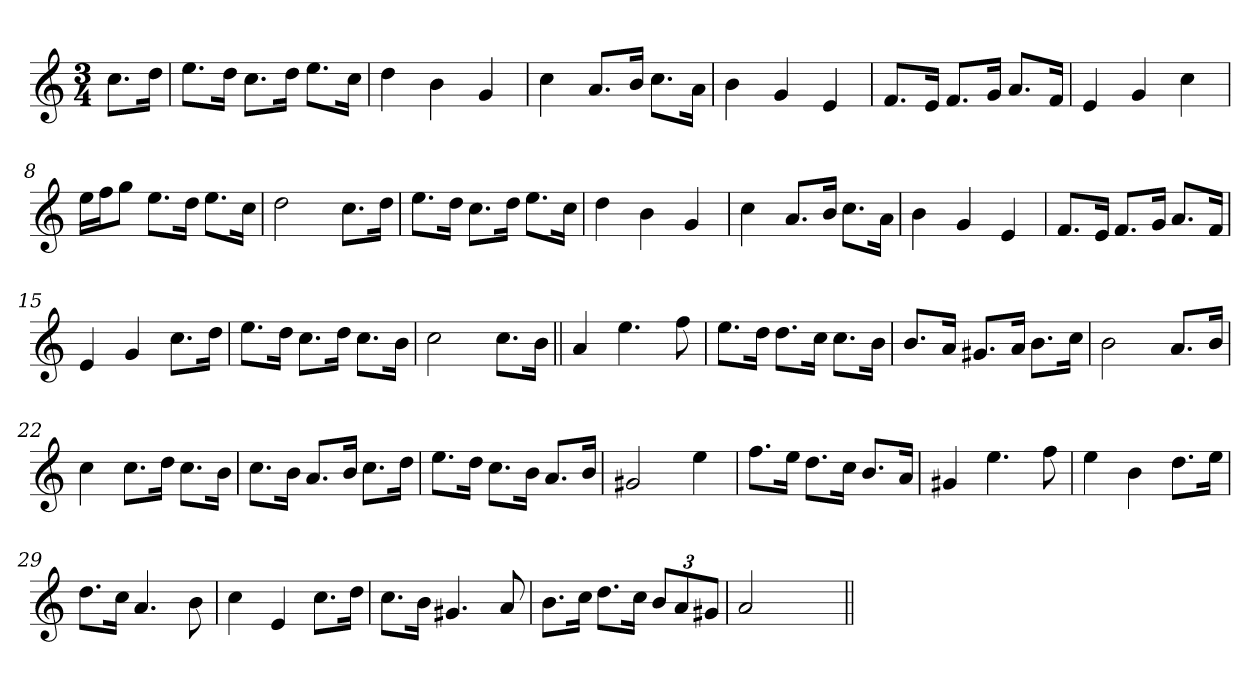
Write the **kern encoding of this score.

**kern
*part1
*staff1
*clefG2
*k[]
*M3/4
=1
8.cc\L
16dd\Jk
=2
8.ee\L
16dd\Jk
8.cc\L
16dd\Jk
8.ee\L
16cc\Jk
=3
4dd\
4b\
4g/
=4
4cc\
8.a/L
16b/Jk
8.cc\L
16a\Jk
=5
4b\
4g/
4e/
=6
8.f/L
16e/Jk
8.f/L
16g/Jk
8.a/L
16f/Jk
=7
4e/
4g/
4cc\
!!LO:LB:g=z
=8
16ee\LL
16ff\J
8gg\J
8.ee\L
16dd\Jk
8.ee\L
16cc\Jk
=9
2dd\
8.cc\L
16dd\Jk
=10
8.ee\L
16dd\Jk
8.cc\L
16dd\Jk
8.ee\L
16cc\Jk
=11
4dd\
4b\
4g/
=12
4cc\
8.a/L
16b/Jk
8.cc\L
16a\Jk
=13
4b\
4g/
4e/
=14
8.f/L
16e/Jk
8.f/L
16g/Jk
8.a/L
16f/Jk
!!LO:LB:g=z
=15
4e/
4g/
8.cc\L
16dd\Jk
=16
8.ee\L
16dd\Jk
8.cc\L
16dd\Jk
8.cc\L
16b\Jk
=17
2cc\
8.cc\L
16b\Jk
=18||
4a/
4.ee\
8ff\
=19
8.ee\L
16dd\Jk
8.dd\L
16cc\Jk
8.cc\L
16b\Jk
=20
8.b/L
16a/Jk
8.g#X/L
16a/Jk
8.b\L
16cc\Jk
=21
2b\
8.a/L
16b/Jk
!!LO:LB:g=z
=22
4cc\
8.cc\L
16dd\Jk
8.cc\L
16b\Jk
=23
8.cc\L
16b\Jk
8.a/L
16b/Jk
8.cc\L
16dd\Jk
=24
8.ee\L
16dd\Jk
8.cc\L
16b\Jk
8.a/L
16b/Jk
=25
2g#X/
4ee\
=26
8.ff\L
16ee\Jk
8.dd\L
16cc\Jk
8.b/L
16a/Jk
=27
4g#X/
4.ee\
8ff\
=28
4ee\
4b\
8.dd\L
16ee\Jk
!!LO:LB:g=z
=29
8.dd\L
16cc\Jk
4.a/
8b\
=30
4cc\
4e/
8.cc\L
16dd\Jk
=31
8.cc\L
16b\Jk
4.g#X/
8a/
=32
8.b\L
16cc\Jk
8.dd\L
16cc\Jk
12b/L
12a/
12g#X/J
=33
2a/
4ryy
=||
*-
